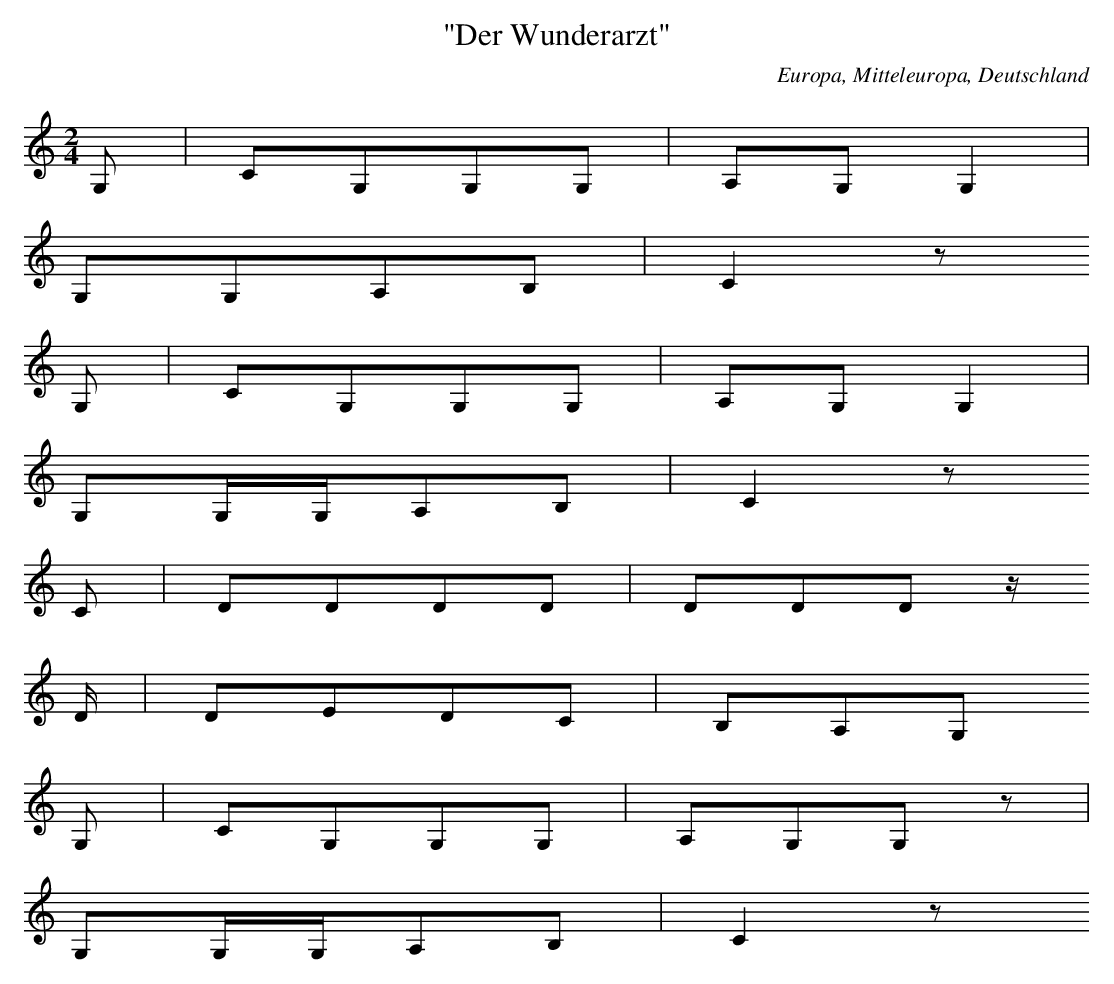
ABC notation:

X:1
T: "Der Wunderarzt"
O: Europa, Mitteleuropa, Deutschland
M: 2/4
L: 1/16
K: C
G,2 | C2G,2G,2G,2 | A,2G,2G,4 |
G,2G,2A,2B,2 | C4z2
G,2 | C2G,2G,2G,2 | A,2G,2G,4 |
G,2G,G,A,2B,2 | C4z2
C2 | D2D2D2D2 | D2D2D2z
D | D2E2D2C2 | B,2A,2G,2
G,2 | C2G,2G,2G,2 | A,2G,2G,2z2 |
G,2G,G,A,2B,2 | C4z2
